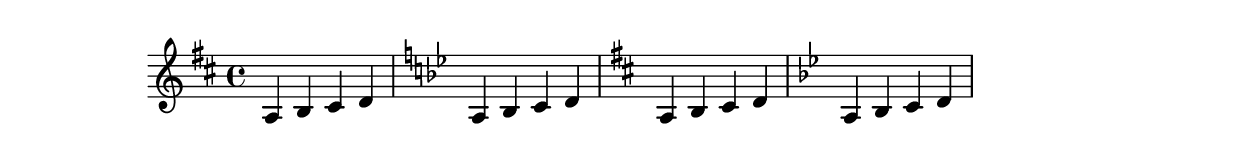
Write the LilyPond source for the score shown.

%% Do not edit this file; it is auto-generated from LSR http://lsr.dsi.unimi.it
%% This file is in the public domain.
\version "2.11.35"

\header {
  lsrtags = "pitches"
 texidoc = "
When the key signature changes, natural signs are automatically printed
to cancel any accidentals from previous key signatures. This may be
altered by setting to \"false\" the printKeyCancellation property in
the Staff context.
" }
% begin verbatim
\relative {
  \key d \major
  a b cis d
  \key g \minor
  a bes c d
  \set Staff.printKeyCancellation = ##f
  \key d \major
  a b cis d
  \key g \minor
  a bes c d
}
